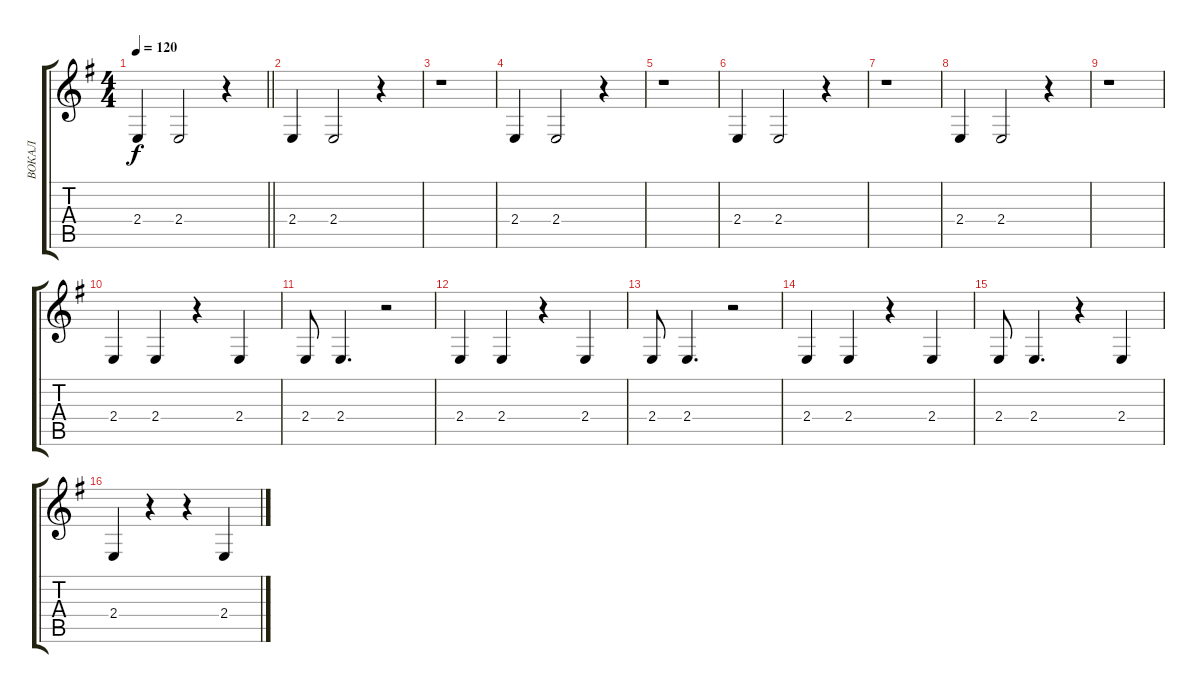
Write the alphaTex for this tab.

\track ("ВОКАЛ" "ВОКАЛ") {instrument oboe}
\staff {score tabs}
\tuning (E4 B3 G3 D3 A2 E2) {hide}
\ts (4 4)
\tempo 120
\clef g2
\barLineRight lightlight
\ks g
2.4.4{dy f} 2.4.2 r.4 |
2.4.4 2.4.2 r.4 |
r.1 |
2.4.4 2.4.2 r.4 |
r.1 |
2.4.4 2.4.2 r.4 |
r.1 |
2.4.4 2.4.2 r.4 |
r.1 |
2.4.4 2.4.4 r.4 2.4.4 |
2.4.8 2.4.4{d} r.2 |
2.4.4 2.4.4 r.4 2.4.4 |
2.4.8 2.4.4{d} r.2 |
2.4.4 2.4.4 r.4 2.4.4 |
2.4.8 2.4.4{d} r.4 2.4.4 |
2.4.4 r.4 r.4 2.4.4
